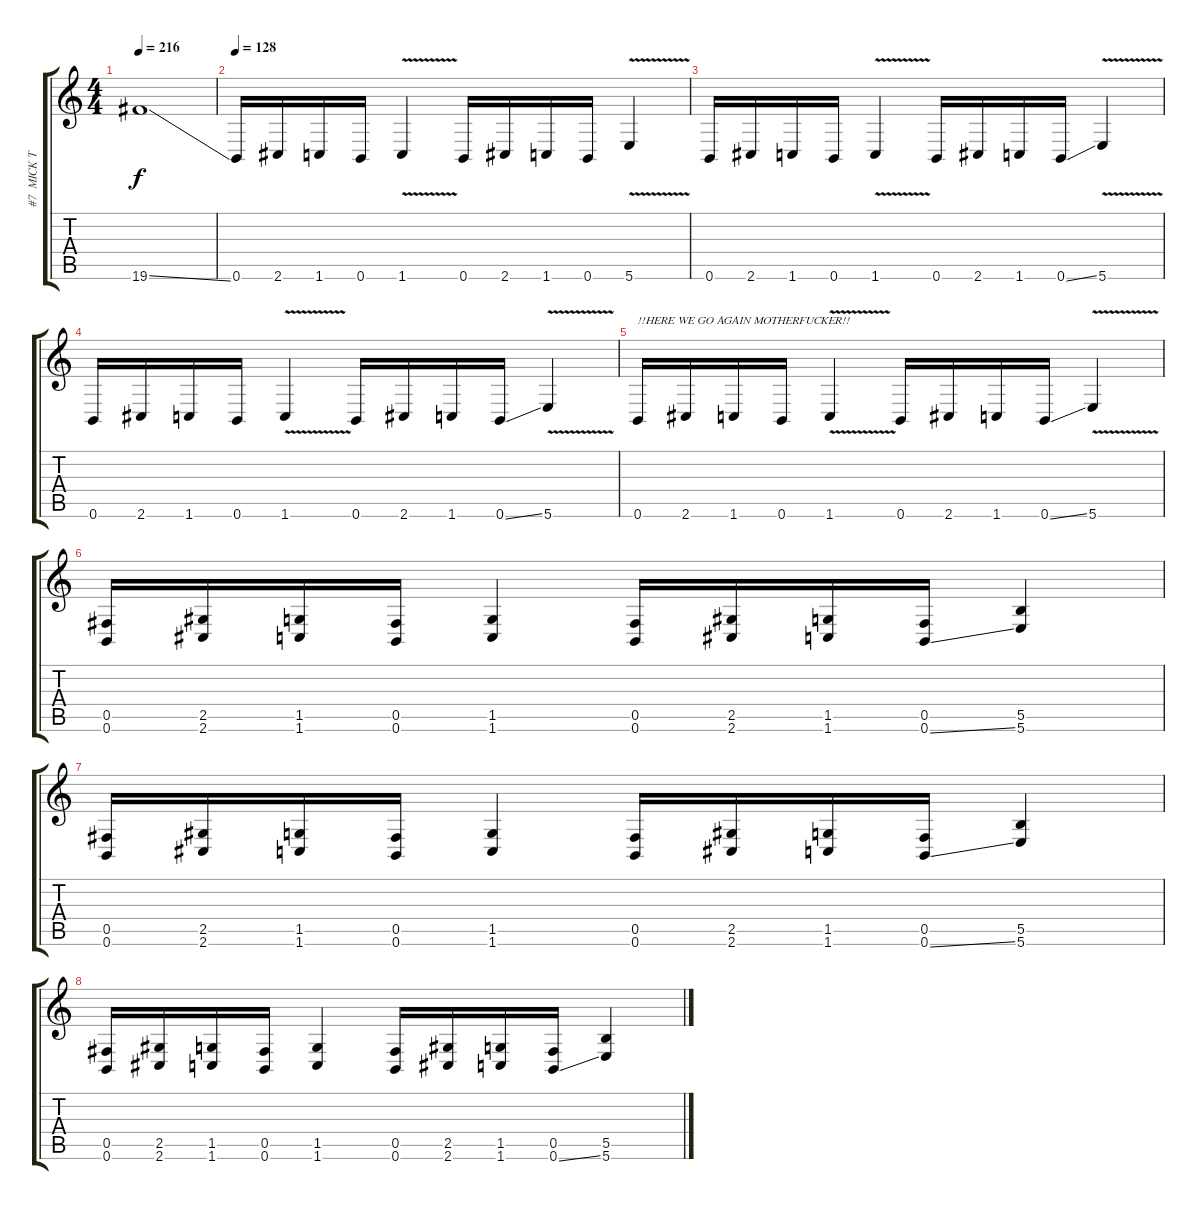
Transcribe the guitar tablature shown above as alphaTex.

\track ("#7  MICK THOMPSON" "#7  MICK T") {instrument distortionguitar}
\staff {score tabs}
\tuning (Db4 Ab3 E3 B2 Gb2 B1) {hide}
\ts (4 4)
\tempo 216
\clef g2
\ks c
19.6{ss}.1{dy f} |
\tempo 128
0.6.16{volume 16} 2.6.16 1.6.16 0.6.16 1.6{v}.4 0.6.16 2.6.16 1.6.16 0.6.16 5.6{v}.4 |
0.6.16 2.6.16 1.6.16 0.6.16 1.6{v}.4 0.6.16 2.6.16 1.6.16 0.6{ss}.16 5.6{v}.4 |
0.6.16 2.6.16 1.6.16 0.6.16 1.6{v}.4 0.6.16 2.6.16 1.6.16 0.6{ss}.16 5.6{v}.4 |
\section ("" "")
0.6.16{txt "!!HERE WE GO AGAIN MOTHERFUCKER!!"} 2.6.16 1.6.16 0.6.16 1.6{v}.4 0.6.16 2.6.16 1.6.16 0.6{ss}.16 5.6{v}.4 |
(0.5 0.6).16 (2.5 2.6).16 (1.5 1.6).16 (0.5 0.6).16 (1.5 1.6).4 (0.5 0.6).16 (2.5 2.6).16 (1.5 1.6).16 (0.5 0.6{ss}).16 (5.5 5.6).4 |
(0.5 0.6).16 (2.5 2.6).16 (1.5 1.6).16 (0.5 0.6).16 (1.5 1.6).4 (0.5 0.6).16 (2.5 2.6).16 (1.5 1.6).16 (0.5 0.6{ss}).16 (5.5 5.6).4 |
(0.5 0.6).16 (2.5 2.6).16 (1.5 1.6).16 (0.5 0.6).16 (1.5 1.6).4 (0.5 0.6).16 (2.5 2.6).16 (1.5 1.6).16 (0.5 0.6{ss}).16 (5.5 5.6).4
